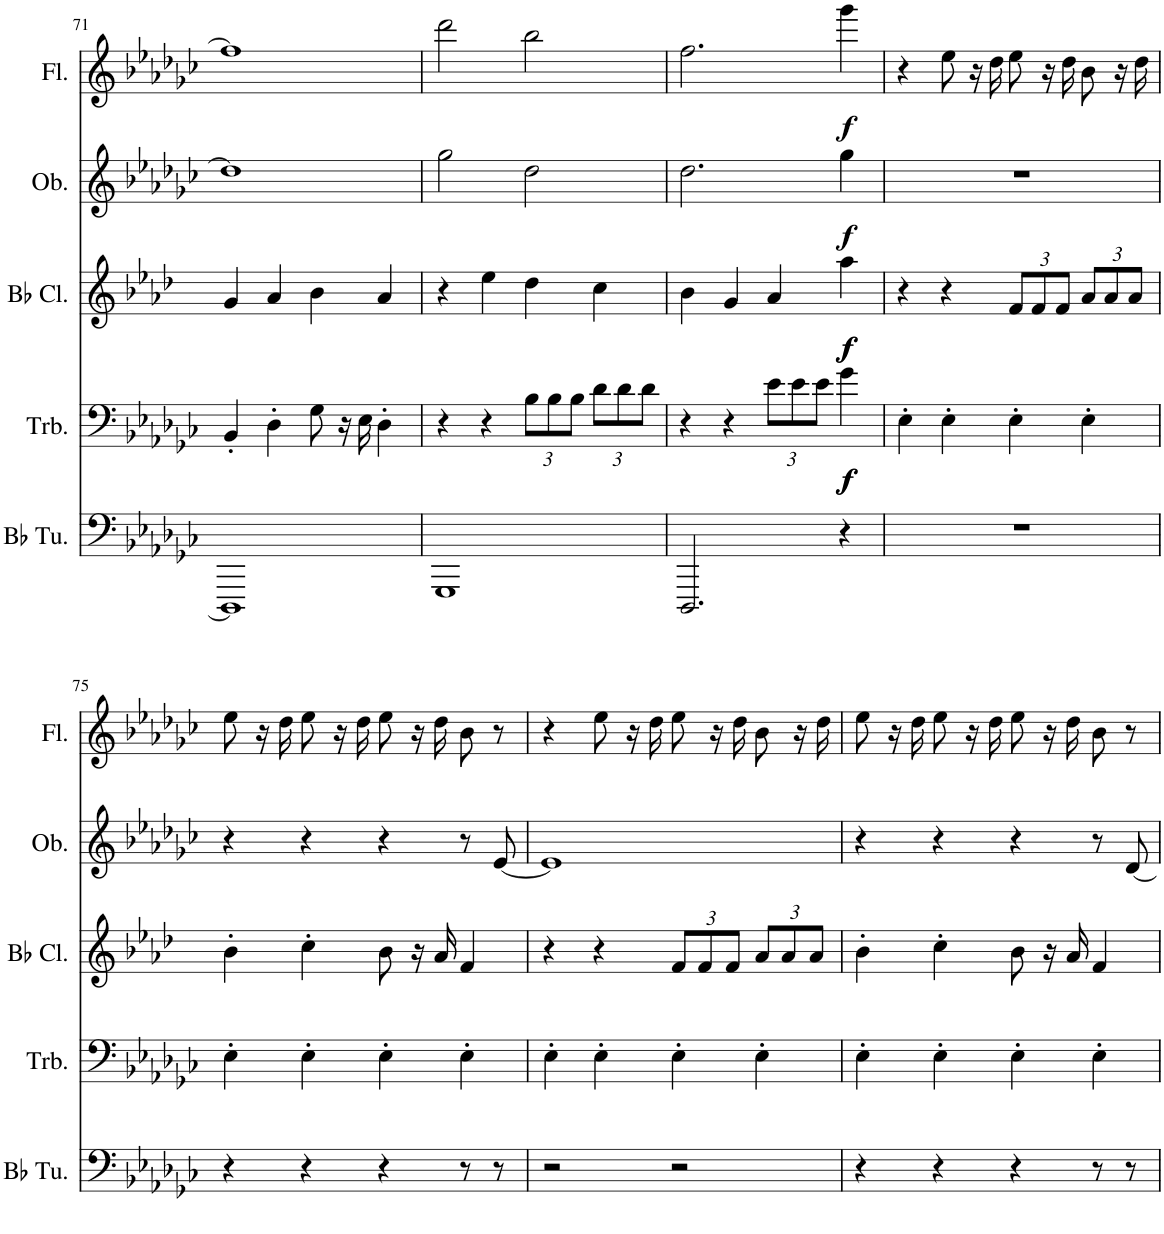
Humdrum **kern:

**kern	**kern	**dynam	**kern	**dynam	**kern	**dynam	**kern	**dynam
*part5	*part4	*part4	*part3	*part3	*part2	*part2	*part1	*part1
*staff5	*staff4	*staff4	*staff3	*staff3	*staff2	*staff2	*staff1	*staff1
*I"Bb Tuba	*I"Trombone	*	*I"Bb Clarinet	*	*I"Oboe	*	*I"Flute	*
*I'Bb Tu.	*I'Trb.	*	*I'Bb Cl.	*	*I'Ob.	*	*I'Fl.	*
!!LO:PB:g=z
*clefF4	*clefF4	*	*clefG2	*	*clefG2	*	*clefG2	*
*	*	*	*Trd1c2	*	*	*	*	*
*k[b-e-a-d-g-c-]	*k[b-e-a-d-g-c-]	*	*k[b-e-a-d-]	*	*k[b-e-a-d-g-c-]	*	*k[b-e-a-d-g-c-]	*
*M4/4	*M4/4	*	*M4/4	*	*M4/4	*	*M4/4	*
=71	=71	=71	=71	=71	=71	=71	=71	=71
1DDD-]	4BB-'/	.	4g/	.	1dd-]	.	1ff]	.
.	4D-'\	.	4a-/	.	.	.	.	.
.	8G-\	.	4b-\	.	.	.	.	.
.	16r	.	.	.	.	.	.	.
.	16E-\	.	.	.	.	.	.	.
.	4D-'\	.	4a-/	.	.	.	.	.
=72	=72	=72	=72	=72	=72	=72	=72	=72
1GGG-	4r	.	4r	.	2gg-\	.	2ddd-\	.
.	4r	.	4ee-\	.	.	.	.	.
*	*Xbrackettup	*	*	*	*	*	*	*
.	12B-\L	.	4dd-\	.	2dd-\	.	2bb-\	.
.	12B-\	.	.	.	.	.	.	.
.	12B-\J	.	.	.	.	.	.	.
.	12d-\L	.	4cc\	.	.	.	.	.
.	12d-\	.	.	.	.	.	.	.
.	12d-\J	.	.	.	.	.	.	.
=73	=73	=73	=73	=73	=73	=73	=73	=73
2.DDD-/	4r	.	4b-\	.	2.dd-\	.	2.ff\	.
.	4r	.	4g/	.	.	.	.	.
.	12e-\L	.	4a-/	.	.	.	.	.
.	12e-\	.	.	.	.	.	.	.
.	12e-\J	.	.	.	.	.	.	.
!	!	!LO:DY:b	!	!	!	!	!	!
!	!	!LO:DY:n=1:b	!	!LO:DY:b	!	!	!	!
!	!	!	!	!LO:DY:n=1:b	!	!LO:DY:b	!	!LO:DY:b
4r	4g-\	f f	4aa-\	f f	4gg-\	f	4ggg-\	f
=74	=74	=74	=74	=74	=74	=74	=74	=74
1r	4E-'\	.	4r	.	1r	.	4r	.
.	4E-'\	.	4r	.	.	.	8ee-\	.
.	.	.	.	.	.	.	16r	.
.	.	.	.	.	.	.	16dd-\	.
*	*	*	*Xbrackettup	*	*	*	*	*
.	4E-'\	.	12f/L	.	.	.	8ee-\	.
.	.	.	12f/	.	.	.	.	.
.	.	.	.	.	.	.	16r	.
.	.	.	12f/J	.	.	.	.	.
.	.	.	.	.	.	.	16dd-\	.
.	4E-'\	.	12a-/L	.	.	.	8b-\	.
.	.	.	12a-/	.	.	.	.	.
.	.	.	.	.	.	.	16r	.
.	.	.	12a-/J	.	.	.	.	.
.	.	.	.	.	.	.	16dd-\	.
!!LO:LB:g=z
=75	=75	=75	=75	=75	=75	=75	=75	=75
4r	4E-'\	.	4b-'\	.	4r	.	8ee-\	.
.	.	.	.	.	.	.	16r	.
.	.	.	.	.	.	.	16dd-\	.
4r	4E-'\	.	4cc'\	.	4r	.	8ee-\	.
.	.	.	.	.	.	.	16r	.
.	.	.	.	.	.	.	16dd-\	.
4r	4E-'\	.	8b-\	.	4r	.	8ee-\	.
.	.	.	16r	.	.	.	16r	.
.	.	.	16a-/	.	.	.	16dd-\	.
8r	4E-'\	.	4f/	.	8r	.	8b-\	.
8r	.	.	.	.	[8e-/	.	8r	.
=76	=76	=76	=76	=76	=76	=76	=76	=76
2r	4E-'\	.	4r	.	1e-]	.	4r	.
.	4E-'\	.	4r	.	.	.	8ee-\	.
.	.	.	.	.	.	.	16r	.
.	.	.	.	.	.	.	16dd-\	.
2r	4E-'\	.	12f/L	.	.	.	8ee-\	.
.	.	.	12f/	.	.	.	.	.
.	.	.	.	.	.	.	16r	.
.	.	.	12f/J	.	.	.	.	.
.	.	.	.	.	.	.	16dd-\	.
.	4E-'\	.	12a-/L	.	.	.	8b-\	.
.	.	.	12a-/	.	.	.	.	.
.	.	.	.	.	.	.	16r	.
.	.	.	12a-/J	.	.	.	.	.
.	.	.	.	.	.	.	16dd-\	.
=77	=77	=77	=77	=77	=77	=77	=77	=77
4r	4E-'\	.	4b-'\	.	4r	.	8ee-\	.
.	.	.	.	.	.	.	16r	.
.	.	.	.	.	.	.	16dd-\	.
4r	4E-'\	.	4cc'\	.	4r	.	8ee-\	.
.	.	.	.	.	.	.	16r	.
.	.	.	.	.	.	.	16dd-\	.
4r	4E-'\	.	8b-\	.	4r	.	8ee-\	.
.	.	.	16r	.	.	.	16r	.
.	.	.	16a-/	.	.	.	16dd-\	.
8r	4E-'\	.	4f/	.	8r	.	8b-\	.
8r	.	.	.	.	[8d-/	.	8r	.
=	=	=	=	=	=	=	=	=
*-	*-	*-	*-	*-	*-	*-	*-	*-
